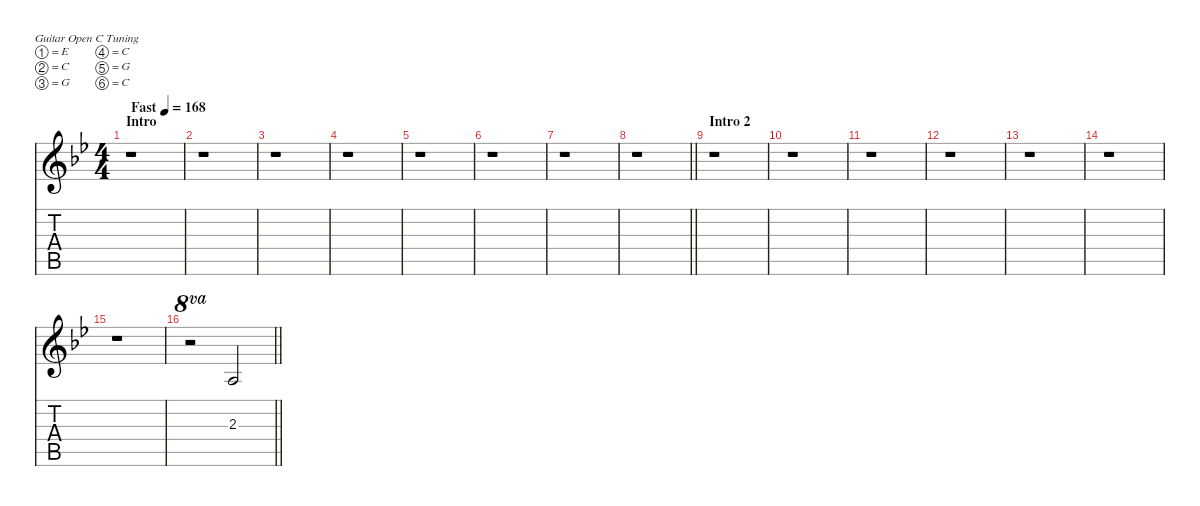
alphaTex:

\defaultSystemsLayout 4
\hideDynamics
\bracketExtendMode nobrackets
\singleTrackTrackNamePolicy hidden
\multiTrackTrackNamePolicy hidden
\firstSystemTrackNameMode fullname
\firstSystemTrackNameOrientation horizontal
\otherSystemsTrackNameOrientation horizontal
\track ("Keys Left Hand" "led.synth.") {instrument lead2sawtooth}
\staff {score tabs}
\tuning (E4 C4 G3 C3 G2 C2)
\ts (4 4)
\beaming (8 2 2 2 2)
\section ("" "Intro")
\tempo (168 "Fast")
\clef g2
\ks bb
r.1{dy f instrument lead2sawtooth beam Down} |
r.1{beam Down} |
r.1{beam Down} |
r.1{beam Down} |
r.1{beam Down} |
r.1{beam Down} |
r.1{beam Down} |
\barLineRight lightlight
r.1{beam Down} |
\section ("" "Intro 2")
r.1{beam Down} |
r.1{beam Down} |
r.1{beam Down} |
r.1{beam Down} |
r.1{beam Down} |
r.1{beam Down} |
r.1{beam Down} |
\barLineRight lightlight
r.2{ot 8va beam Down} 2.3{acc forcenatural}.2{beam Up}
